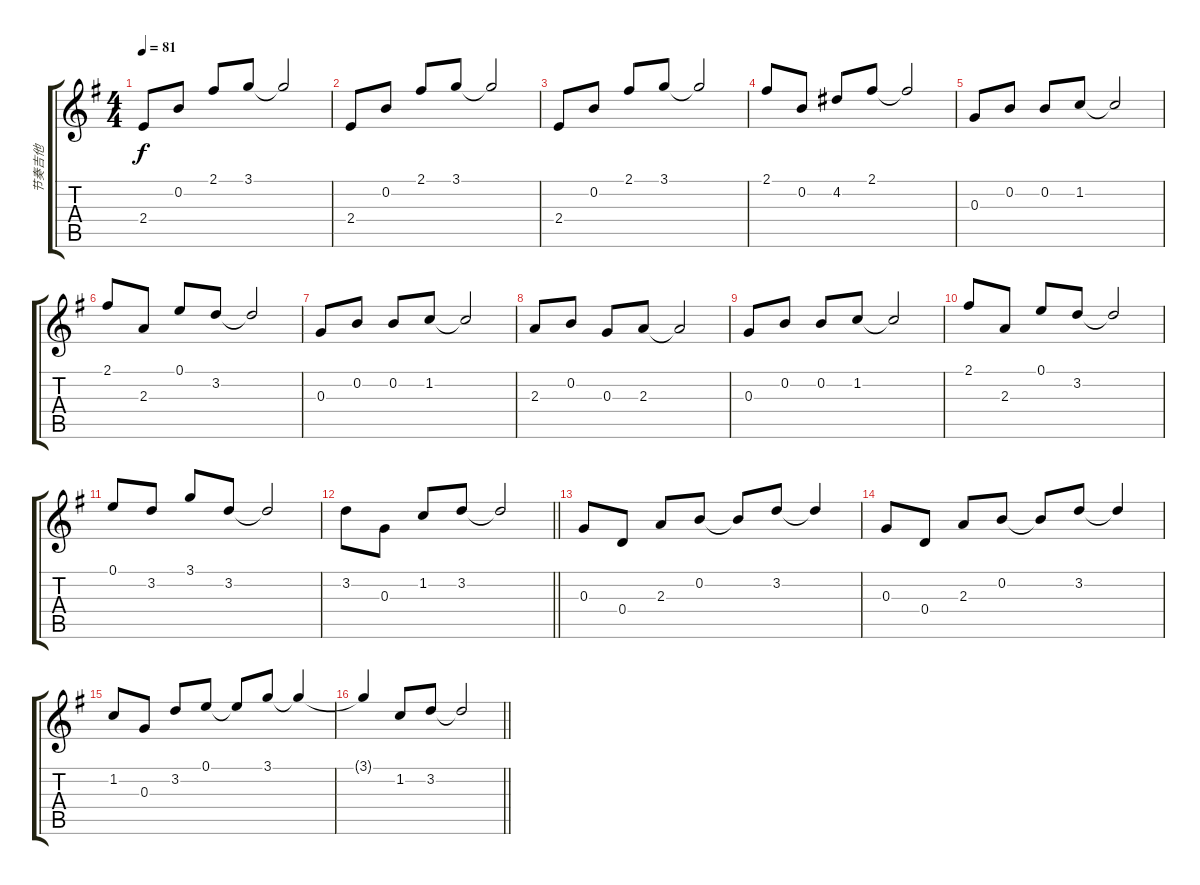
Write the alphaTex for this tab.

\track ("节奏吉他" "节奏吉他") {instrument electricguitarmuted}
\staff {score tabs}
\tuning (E4 B3 G3 D3 A2 E2) {hide}
\ts (4 4)
\tempo 81
\clef g2
\ks g
2.4.8{dy f} 0.2.8 2.1.8{beam Up} 3.1.8{beam Up} 3.1{t}.2{beam Up} |
2.4.8 0.2.8 2.1.8{beam Up} 3.1.8{beam Up} 3.1{t}.2{beam Up} |
2.4.8 0.2.8 2.1.8{beam Up} 3.1.8{beam Up} 3.1{t}.2{beam Up} |
2.1.8{beam Up} 0.2.8{beam Up} 4.2.8{beam Up} 2.1.8{beam Up} 2.1{t}.2{beam Up} |
0.3.8 0.2.8 0.2.8{beam Up} 1.2.8{beam Up} 1.2{t}.2{beam Up} |
2.1.8{beam Up} 2.3.8{beam Up} 0.1.8{beam Up} 3.2.8{beam Up} 3.2{t}.2{beam Up} |
0.3.8 0.2.8 0.2.8{beam Up} 1.2.8{beam Up} 1.2{t}.2{beam Up} |
2.3.8 0.2.8 0.3.8 2.3.8 2.3{t}.2 |
0.3.8 0.2.8 0.2.8{beam Up} 1.2.8{beam Up} 1.2{t}.2{beam Up} |
2.1.8{beam Up} 2.3.8{beam Up} 0.1.8{beam Up} 3.2.8{beam Up} 3.2{t}.2{beam Up} |
0.1.8{beam Up} 3.2.8{beam Up} 3.1.8{beam Up} 3.2.8{beam Up} 3.2{t}.2{beam Up} |
\barLineRight lightlight
3.2.8 0.3.8 1.2.8{beam Up} 3.2.8{beam Up} 3.2{t}.2{beam Up} |
0.3.8 0.4.8 2.3.8 0.2.8 0.2{t}.8{beam Up} 3.2.8{beam Up} 3.2{t}.4{beam Up} |
0.3.8 0.4.8 2.3.8 0.2.8 0.2{t}.8{beam Up} 3.2.8{beam Up} 3.2{t}.4{beam Up} |
1.2.8 0.3.8 3.2.8{beam Up} 0.1.8{beam Up} 0.1{t}.8{beam Up} 3.1.8{beam Up} 3.1{t}.4{beam Up} |
\barLineRight lightlight
3.1{t}.4{beam Up} 1.2.8{beam Up} 3.2.8{beam Up} 3.2{t}.2{beam Up}
